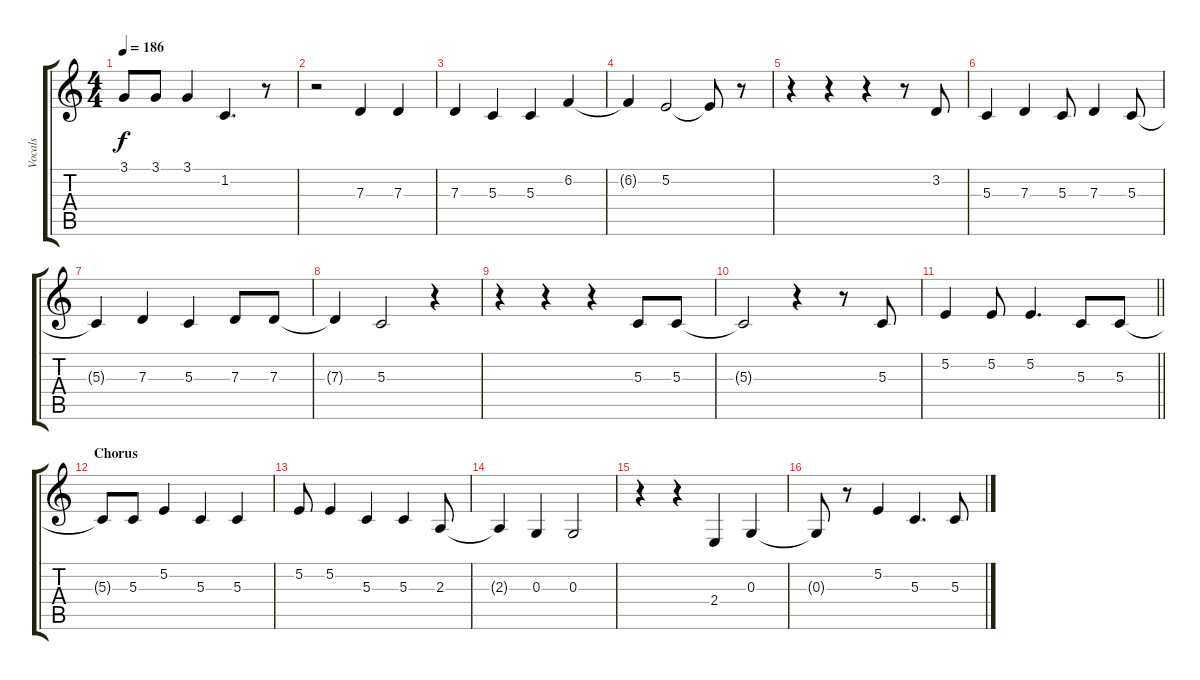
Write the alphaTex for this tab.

\track ("Vocals" "Vocals") {instrument altosax}
\staff {score tabs}
\tuning (E4 B3 G3 D3 A2 E2) {hide}
\ts (4 4)
\tempo 186
\clef g2
\ks c
3.1.8{dy f} 3.1.8 3.1.4 1.2.4{d} r.8 |
r.2 7.3.4 7.3.4 |
7.3.4 5.3.4 5.3.4 6.2.4 |
6.2{t}.4 5.2.2 5.2{t}.8 r.8 |
r.4 r.4 r.4 r.8 3.2.8 |
5.3.4 7.3.4 5.3.8 7.3.4 5.3.8 |
5.3{t}.4 7.3.4 5.3.4 7.3.8 7.3.8 |
7.3{t}.4 5.3.2 r.4 |
r.4 r.4 r.4 5.3.8 5.3.8 |
5.3{t}.2 r.4 r.8 5.3.8 |
\barLineRight lightlight
5.2.4 5.2.8 5.2.4{d} 5.3.8 5.3.8 |
\section ("" "Chorus")
5.3{t}.8 5.3.8 5.2.4 5.3.4 5.3.4 |
5.2.8 5.2.4 5.3.4 5.3.4 2.3.8 |
2.3{t}.4 0.3.4 0.3.2 |
r.4 r.4 2.4.4 0.3.4 |
0.3{t}.8 r.8 5.2.4 5.3.4{d} 5.3.8
